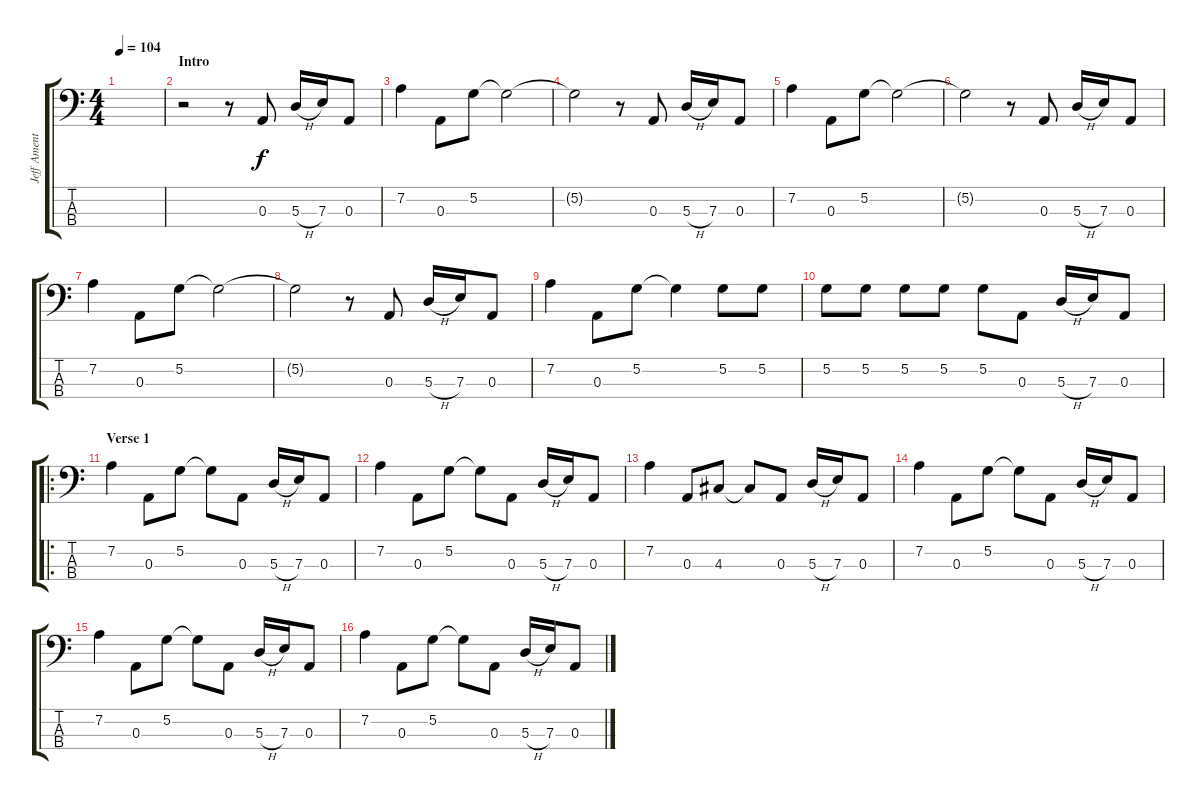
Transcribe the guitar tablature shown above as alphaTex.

\track ("Jeff Ament (doble)" "Jeff Ament") {instrument electricbassfinger}
\staff {score tabs}
\tuning (G2 D2 A1 E1) {hide}
\ts (4 4)
\tempo 104
\clef f4
\ks c
|
\section ("" "Intro")
r.2 r.8 0.3.8 5.3{h}.16 7.3.16 0.3.8 |
7.2.4 0.3.8 5.2.8 5.2{t}.2 |
5.2{t}.2 r.8 0.3.8 5.3{h}.16 7.3.16 0.3.8 |
7.2.4 0.3.8 5.2.8 5.2{t}.2 |
5.2{t}.2 r.8 0.3.8 5.3{h}.16 7.3.16 0.3.8 |
\section ("" "")
7.2.4 0.3.8 5.2.8 5.2{t}.2 |
5.2{t}.2 r.8 0.3.8 5.3{h}.16 7.3.16 0.3.8 |
7.2.4 0.3.8 5.2.8 5.2{t}.4 5.2.8 5.2.8 |
5.2.8 5.2.8 5.2.8 5.2.8 5.2.8 0.3.8 5.3{h}.16 7.3.16 0.3.8 |
\ro
\section ("" "Verse 1")
7.2.4 0.3.8 5.2.8 5.2{t}.8 0.3.8 5.3{h}.16 7.3.16 0.3.8 |
7.2.4 0.3.8 5.2.8 5.2{t}.8 0.3.8 5.3{h}.16 7.3.16 0.3.8 |
7.2.4 0.3.8 4.3.8 4.3{t}.8 0.3.8 5.3{h}.16 7.3.16 0.3.8 |
7.2.4 0.3.8 5.2.8 5.2{t}.8 0.3.8 5.3{h}.16 7.3.16 0.3.8 |
7.2.4 0.3.8 5.2.8 5.2{t}.8 0.3.8 5.3{h}.16 7.3.16 0.3.8 |
7.2.4 0.3.8 5.2.8 5.2{t}.8 0.3.8 5.3{h}.16 7.3.16 0.3.8
